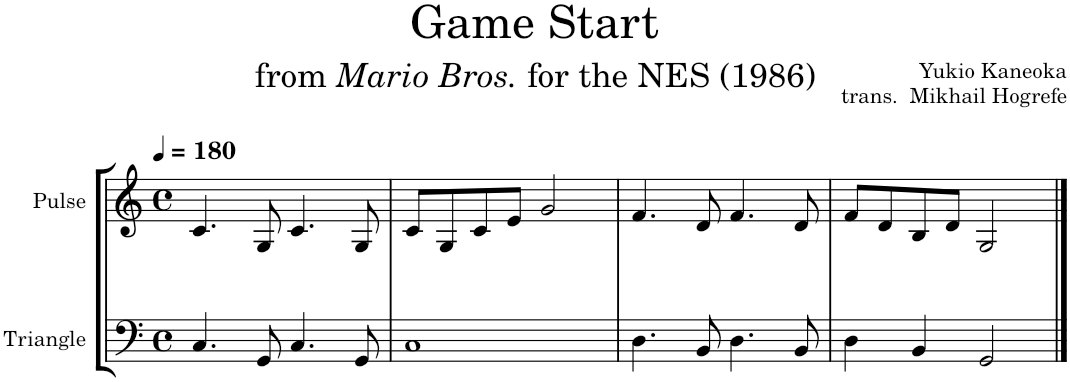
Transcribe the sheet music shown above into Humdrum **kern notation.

**kern	**kern
*part2	*part1
*staff2	*staff1
*I"Triangle	*I"Pulse
*I'T.	*I'P.
*clefF4	*clefG2
*k[]	*k[]
*M4/4	*M4/4
*met(c)	*met(c)
*MM180	*MM180
=1	=1
4.C/	4.c/
8GG/	8G/
4.C/	4.c/
8GG/	8G/
=2	=2
1C	8c/L
.	8G/
.	8c/
.	8e/J
.	2g/
=3	=3
4.D\	4.f/
8BB/	8d/
4.D\	4.f/
8BB/	8d/
=4	=4
4D\	8f/L
.	8d/
4BB/	8B/
.	8d/J
2GG/	2G/
==	==
*-	*-
